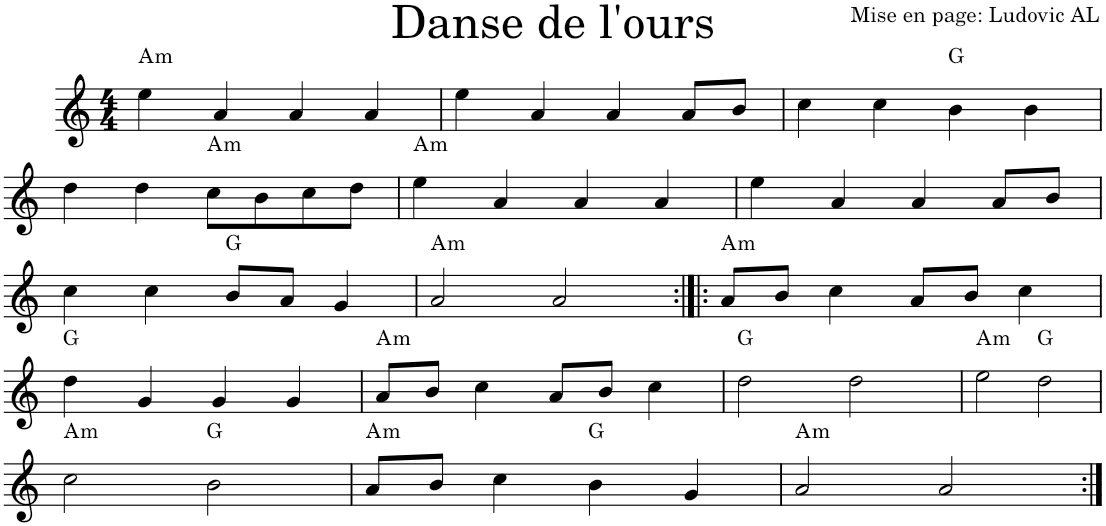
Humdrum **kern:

**kern	**harte
*part1	*part1
*staff1	*
*I"Voice	*
*I'V	*
*clefG2	*
*k[]	*
*M4/4	*
=1	=1
!	!LO:H:kt=m
4ee\	A:min
4a/	.
4a/	.
4a/	.
=2	=2
4ee\	.
4a/	.
4a/	.
8a/L	.
8b/J	.
=3	=3
4cc\	.
4cc\	.
4b\	G:maj
4b\	.
!!LO:LB:g=z
=4	=4
4dd\	.
4dd\	.
!	!LO:H:kt=m
8cc\L	A:min
8b\	.
8cc\	.
8dd\J	.
=5	=5
!	!LO:H:kt=m
4ee\	A:min
4a/	.
4a/	.
4a/	.
=6	=6
4ee\	.
4a/	.
4a/	.
8a/L	.
8b/J	.
!!LO:LB:g=z
=7	=7
4cc\	.
4cc\	.
8b/L	G:maj
8a/J	.
4g/	.
=8	=8
!	!LO:H:kt=m
2a/	A:min
2a/	.
=9:|!|:	=9:|!|:
!	!LO:H:kt=m
8a/L	A:min
8b/J	.
4cc\	.
8a/L	.
8b/J	.
4cc\	.
!!LO:LB:g=z
=10	=10
4dd\	G:maj
4g/	.
4g/	.
4g/	.
=11	=11
!	!LO:H:kt=m
8a/L	A:min
8b/J	.
4cc\	.
8a/L	.
8b/J	.
4cc\	.
=12	=12
2dd\	G:maj
2dd\	.
=13	=13
!	!LO:H:kt=m
2ee\	A:min
2dd\	G:maj
!!LO:LB:g=z
=14	=14
!	!LO:H:kt=m
2cc\	A:min
2b\	G:maj
=15	=15
!	!LO:H:kt=m
8a/L	A:min
8b/J	.
4cc\	.
4b\	G:maj
4g/	.
=16	=16
!	!LO:H:kt=m
2a/	A:min
2a/	.
=:|!	=:|!
*-	*-
